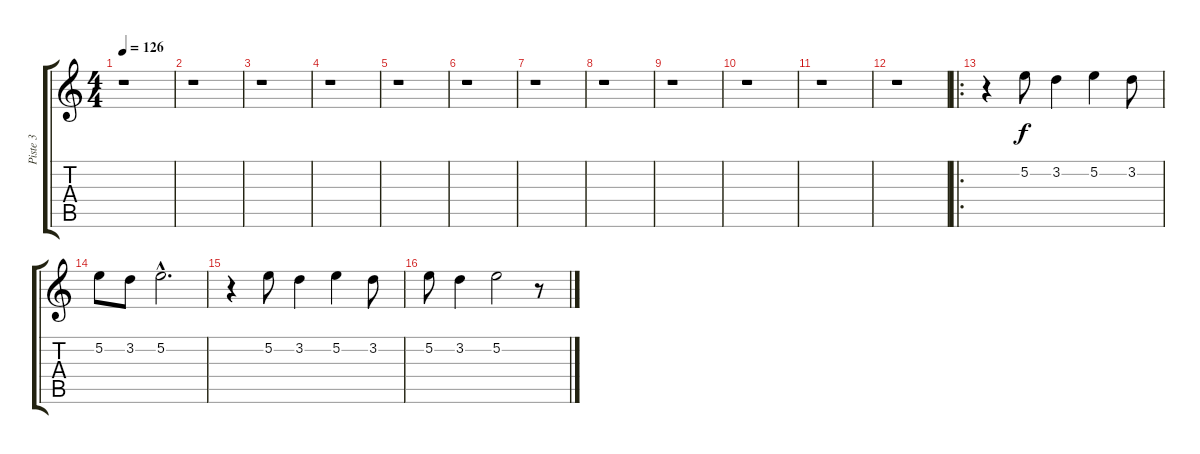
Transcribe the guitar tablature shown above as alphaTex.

\track ("Piste 3" "Piste 3") {instrument electricguitarjazz}
\staff {score tabs}
\tuning (E4 B3 G3 D3 A2 E2) {hide}
\ts (4 4)
\tempo 126
\clef g2
\ks c
r.1{dy f volume 10 balance 13 instrument electricguitarjazz} |
r.1 |
r.1 |
r.1 |
r.1 |
r.1 |
r.1 |
r.1 |
r.1 |
r.1 |
r.1 |
r.1 |
\ro
r.4 5.2.8 3.2.4 5.2.4 3.2.8 |
5.2.8 3.2.8 5.2{hac}.2{d} |
r.4 5.2.8 3.2.4 5.2.4 3.2.8 |
5.2.8 3.2.4 5.2.2 r.8
